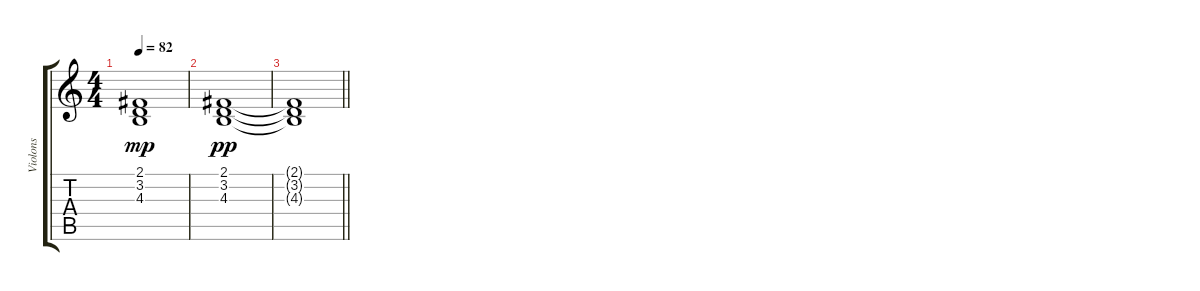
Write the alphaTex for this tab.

\track ("Violons" "Violons") {instrument synthstrings1}
\staff {score tabs}
\tuning (E4 B3 G3 D3 A2 E2) {hide}
\ts (4 4)
\tempo 82
\clef g2
\ks c
(2.1{t} 3.2{t} 4.3{t}).1{dy mp} |
(2.1 3.2 4.3).1{dy pp} |
\barLineRight lightlight
(2.1{t} 3.2{t} 4.3{t}).1
